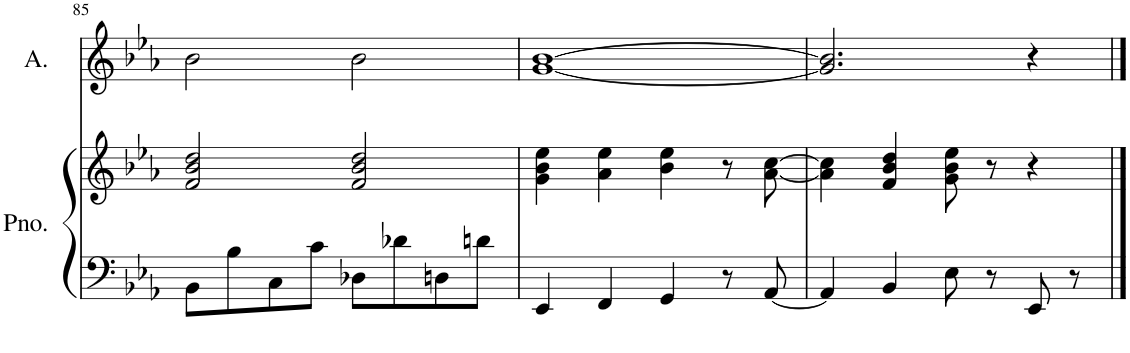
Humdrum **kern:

**kern	**kern	**kern
*part2	*part2	*part1
*staff3	*staff2	*staff1
*I"Piano	*	*I"Alto
*I'Pno.	*	*I'A.
!!LO:PB:g=z
*clefF4	*clefG2	*clefG2
*k[b-e-a-]	*k[b-e-a-]	*k[b-e-a-]
*M4/4	*M4/4	*M4/4
=85	=85	=85
8BB-\L	2f/ 2b-/ 2dd/	2b-\
8B-\	.	.
8C\	.	.
8c\J	.	.
8D-X\L	2f/ 2b-/ 2dd/	2b-\
8d-X\	.	.
8Dn\	.	.
8dn\J	.	.
=86	=86	=86
4EE-/	4g\ 4b-\ 4ee-\	[1g [1b-
4FF/	4a-\ 4ee-\	.
4GG/	4b-\ 4ee-\	.
8r	8r	.
[8AA-/	[8a-\ [8cc\	.
=87	=87	=87
4AA-/]	4a-\] 4cc\]	2.g/] 2.b-/]
4BB-/	4f/ 4b-/ 4dd/	.
8E-\	8g\ 8b-\ 8ee-\	.
8r	8r	.
8EE-/	4r	4r
8r	.	.
==	==	==
*-	*-	*-
